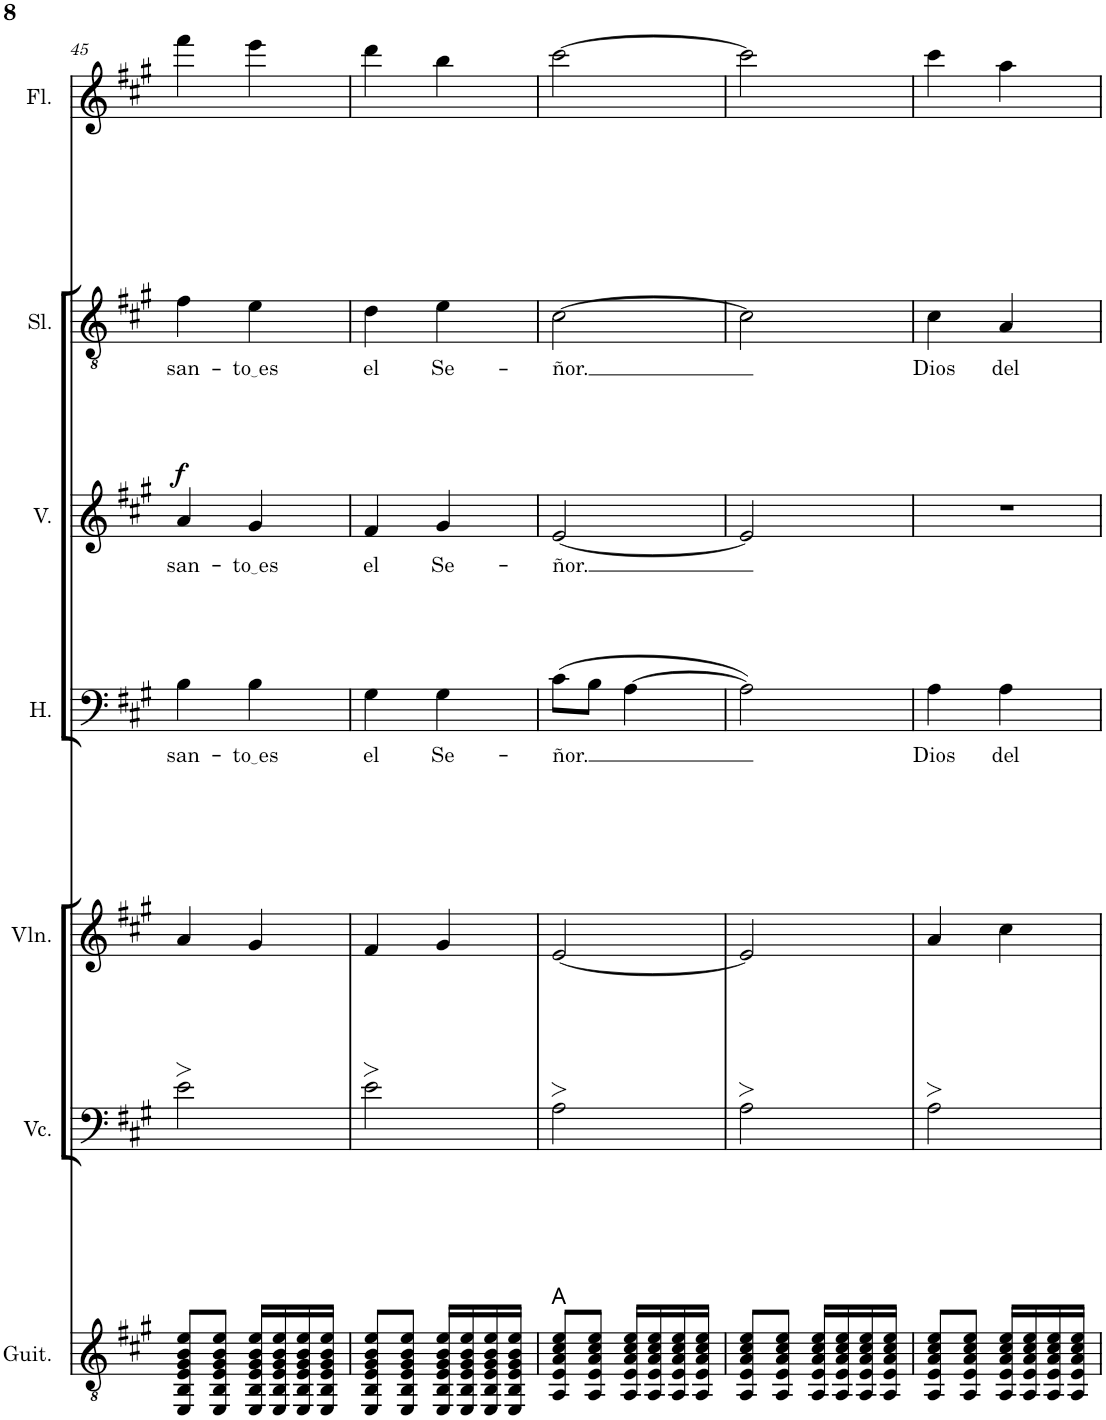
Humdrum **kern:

**kern	**harte	**kern	**kern	**kern	**text	**kern	**text	**dynam	**kern	**text	**kern
*part7	*part7	*part6	*part5	*part4	*part4	*part3	*part3	*part3	*part2	*part2	*part1
*staff7	*	*staff6	*staff5	*staff4	*staff4	*staff3	*staff3	*staff3	*staff2	*staff2	*staff1
*I"Guitarra clásica	*	*I"Violonchelo	*I"Violín	*I"Hombres	*	*I"Mujeres	*	*	*I"Solista	*	*I"Flauta
*I'Guit.	*	*I'Vc.	*I'Vln.	*I'H.	*	*	*	*	*I'Sl.	*	*I'Fl.
!!LO:PB:g=z
*clefGv2	*	*clefF4	*clefG2	*clefF4	*	*clefG2	*	*	*clefGv2	*	*clefG2
*	*	*	*	*	*	*	*	*	*Trd4c7	*	*
*k[f#c#g#]	*	*k[f#c#g#]	*k[f#c#g#]	*k[f#c#g#]	*	*k[f#c#g#]	*	*	*k[f#c#g#]	*	*k[f#c#g#]
*M2/4	*	*M2/4	*M2/4	*M2/4	*	*M2/4	*	*	*M2/4	*	*M2/4
=45	=45	=45	=45	=45	=45	=45	=45	=45	=45	=45	=45
!	!	!	!	!	!LO:LY:b	!	!LO:LY:b	!LO:DY:a	!	!LO:LY:b	!
8EE/ 8BB/ 8E/ 8G#/ 8B/ 8e/L	.	2e>\	4a/	4B\	san-	4a/	san-	f	4f#\	san-	4fff#\
8EE/ 8BB/ 8E/ 8G#/ 8B/ 8e/J	.	.	.	.	.	.	.	.	.	.	.
!	!	!	!	!	!LO:LY:b	!	!LO:LY:b	!	!	!LO:LY:b	!
16EE/ 16BB/ 16E/ 16G#/ 16B/ 16e/LL	.	.	4g#/	4B\	to es	4g#/	to es	.	4e\	to es	4eee\
16EE/ 16BB/ 16E/ 16G#/ 16B/ 16e/	.	.	.	.	.	.	.	.	.	.	.
16EE/ 16BB/ 16E/ 16G#/ 16B/ 16e/	.	.	.	.	.	.	.	.	.	.	.
16EE/ 16BB/ 16E/ 16G#/ 16B/ 16e/JJ	.	.	.	.	.	.	.	.	.	.	.
=46	=46	=46	=46	=46	=46	=46	=46	=46	=46	=46	=46
!	!	!	!	!	!LO:LY:b	!	!LO:LY:b	!	!	!LO:LY:b	!
8EE/ 8BB/ 8E/ 8G#/ 8B/ 8e/L	.	2e>\	4f#/	4G#\	el	4f#/	el	.	4d\	el	4ddd\
8EE/ 8BB/ 8E/ 8G#/ 8B/ 8e/J	.	.	.	.	.	.	.	.	.	.	.
!	!	!	!	!	!LO:LY:b	!	!LO:LY:b	!	!	!LO:LY:b	!
16EE/ 16BB/ 16E/ 16G#/ 16B/ 16e/LL	.	.	4g#/	4G#\	Se-	4g#/	Se-	.	4e\	Se-	4bb\
16EE/ 16BB/ 16E/ 16G#/ 16B/ 16e/	.	.	.	.	.	.	.	.	.	.	.
16EE/ 16BB/ 16E/ 16G#/ 16B/ 16e/	.	.	.	.	.	.	.	.	.	.	.
16EE/ 16BB/ 16E/ 16G#/ 16B/ 16e/JJ	.	.	.	.	.	.	.	.	.	.	.
=47	=47	=47	=47	=47	=47	=47	=47	=47	=47	=47	=47
!	!	!	!	!	!LO:LY:b	!	!LO:LY:b	!	!	!LO:LY:b	!
8AA/ 8E/ 8A/ 8c#/ 8e/L	A:maj	2A>\	[2e/	(8c#\L	-ñor.	[2e/	-ñor.	.	[2c#\	-ñor.	[2ccc#\
8AA/ 8E/ 8A/ 8c#/ 8e/J	.	.	.	8B\J	.	.	.	.	.	.	.
16AA/ 16E/ 16A/ 16c#/ 16e/LL	.	.	.	[4A\	.	.	.	.	.	.	.
16AA/ 16E/ 16A/ 16c#/ 16e/	.	.	.	.	.	.	.	.	.	.	.
16AA/ 16E/ 16A/ 16c#/ 16e/	.	.	.	.	.	.	.	.	.	.	.
16AA/ 16E/ 16A/ 16c#/ 16e/JJ	.	.	.	.	.	.	.	.	.	.	.
=48	=48	=48	=48	=48	=48	=48	=48	=48	=48	=48	=48
8AA/ 8E/ 8A/ 8c#/ 8e/L	.	2A>\	2e/]	2A\])	.	2e/]	.	.	2c#\]	.	2ccc#\]
8AA/ 8E/ 8A/ 8c#/ 8e/J	.	.	.	.	.	.	.	.	.	.	.
16AA/ 16E/ 16A/ 16c#/ 16e/LL	.	.	.	.	.	.	.	.	.	.	.
16AA/ 16E/ 16A/ 16c#/ 16e/	.	.	.	.	.	.	.	.	.	.	.
16AA/ 16E/ 16A/ 16c#/ 16e/	.	.	.	.	.	.	.	.	.	.	.
16AA/ 16E/ 16A/ 16c#/ 16e/JJ	.	.	.	.	.	.	.	.	.	.	.
=49	=49	=49	=49	=49	=49	=49	=49	=49	=49	=49	=49
!	!	!	!	!	!LO:LY:b	!	!	!	!	!LO:LY:b	!
8AA/ 8E/ 8A/ 8c#/ 8e/L	.	2A>\	4a/	4A\	Dios	2r	.	.	4c#\	Dios	4ccc#\
8AA/ 8E/ 8A/ 8c#/ 8e/J	.	.	.	.	.	.	.	.	.	.	.
!	!	!	!	!	!LO:LY:b	!	!	!	!	!LO:LY:b	!
16AA/ 16E/ 16A/ 16c#/ 16e/LL	.	.	4cc#\	4A\	del	.	.	.	4A/	del	4aa\
16AA/ 16E/ 16A/ 16c#/ 16e/	.	.	.	.	.	.	.	.	.	.	.
16AA/ 16E/ 16A/ 16c#/ 16e/	.	.	.	.	.	.	.	.	.	.	.
16AA/ 16E/ 16A/ 16c#/ 16e/JJ	.	.	.	.	.	.	.	.	.	.	.
=	=	=	=	=	=	=	=	=	=	=	=
*-	*-	*-	*-	*-	*-	*-	*-	*-	*-	*-	*-
